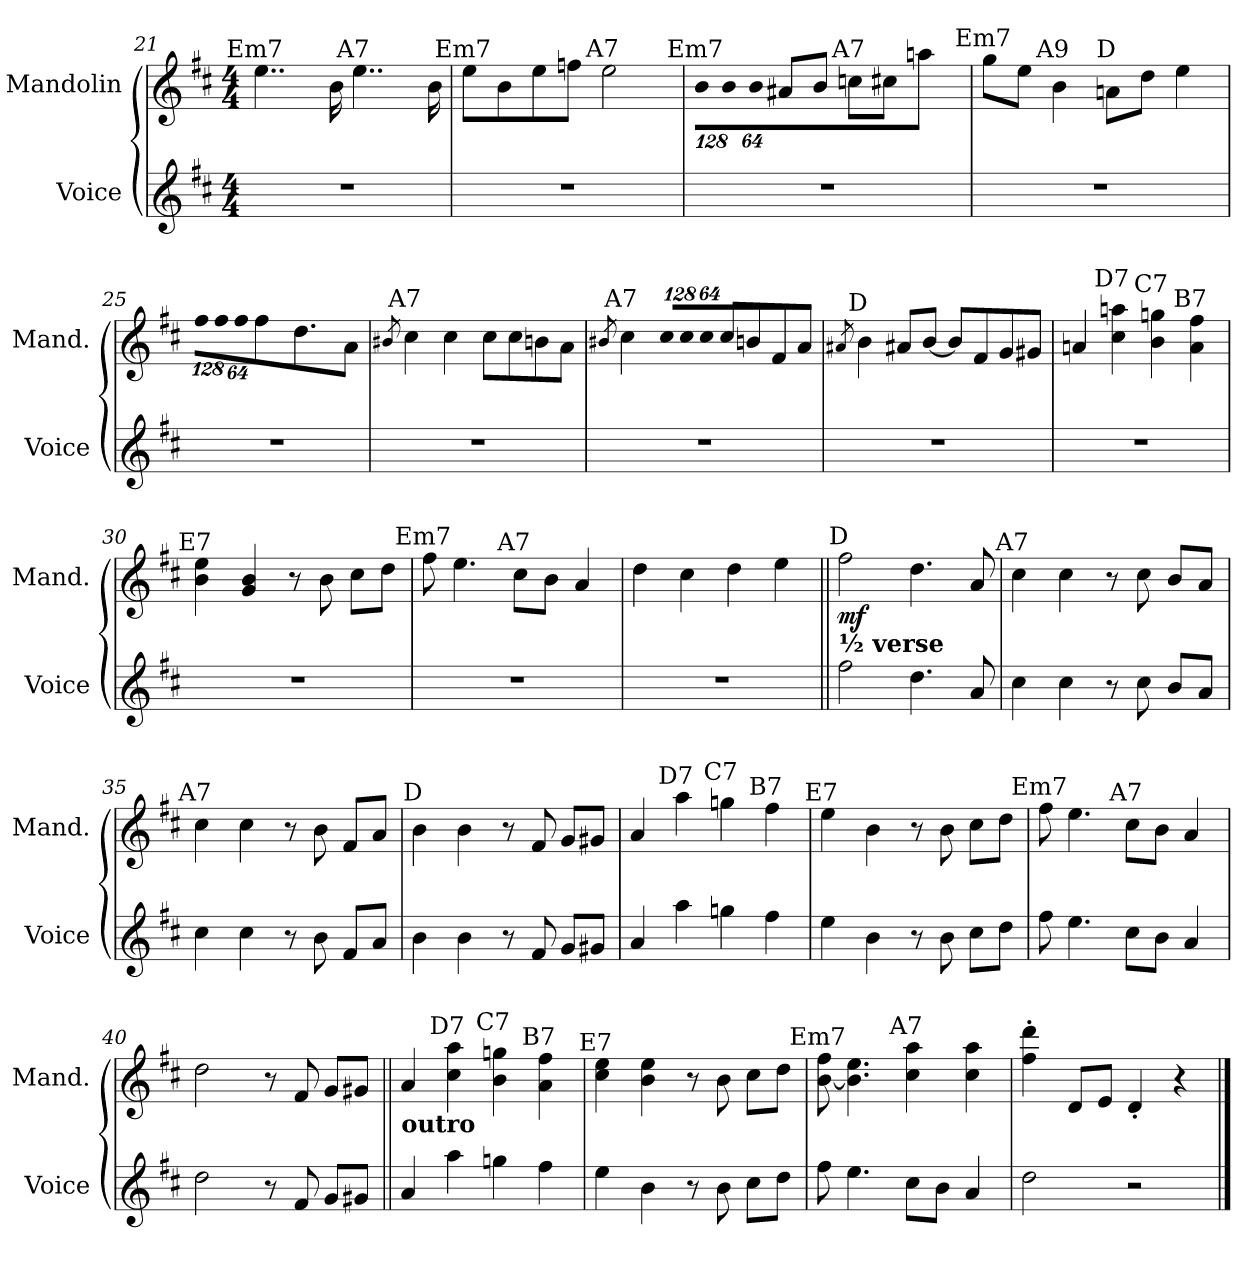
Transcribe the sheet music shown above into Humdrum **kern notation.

**kern	**kern	**dynam
*part2	*part1	*part1
*staff2	*staff1	*staff1
*I"Voice	*I"Mandolin	*
*I'Voice	*I'Mand.	*
!!LO:LB:g=z
*clefG2	*clefG2	*
*k[f#c#]	*k[f#c#]	*
*D:	*D:	*
*M4/4	*M4/4	*
=21	=21	=21
!	!LO:TX:a:cj:t=Em7	!
1r	4..eei\	.
.	16bi\	.
!	!LO:TX:a:cj:t=A7	!
.	4..eei\	.
.	16bi\	.
=22	=22	=22
!	!LO:TX:a:cj:t=Em7	!
1r	8eei\L	.
.	8bi\	.
.	8eei\	.
.	8ffni\J	.
!	!LO:TX:a:cj:t=A7	!
.	2eei\	.
=23	=23	=23
*	*Xbrackettup	*
!	!LO:TX:a:cj:t=Em7	!
!	!LO:N:vis=8	!
1r	1024%85bi\L	.
!	!LO:N:vis=8	!
.	1024%85bi\	.
!	!LO:N:vis=8	!
.	512%43bi\J	.
.	8a#Xi/L	.
.	8bi/J	.
!	!LO:TX:a:cj:t=A7	!
.	8ccni\L	.
.	8cc#Xi\J	.
.	4aani\	.
=24	=24	=24
!	!LO:TX:a:cj:t=Em7	!
1r	8ggi\L	.
.	8eei\J	.
!	!LO:TX:a:cj:t=A9	!
.	4bi\	.
!	!LO:TX:a:cj:t=D	!
.	8ani\L	.
.	8ddi\J	.
.	4eei\	.
!!LO:LB:g=z
=25	=25	=25
!	!LO:N:vis=8	!
1r	1024%85ff#i\L	.
!	!LO:N:vis=8	!
.	1024%85ff#i\	.
!	!LO:N:vis=8	!
.	512%43ff#i\J	.
.	4ff#i\	.
.	4.ddi\	.
.	8ai/	.
=26	=26	=26
.	8qb#Xi/	.
!	!LO:TX:a:cj:t=A7	!
1r	4cc#i\	.
.	4cc#i\	.
.	8cc#i\L	.
.	8cc#i\	.
.	8bni\	.
.	8ai\J	.
=27	=27	=27
.	8qb#Xi/	.
!	!LO:TX:a:cj:t=A7	!
1r	4cc#i\	.
!	!LO:N:vis=8	!
.	1024%85cc#i\L	.
!	!LO:N:vis=8	!
.	1024%85cc#i\	.
!	!LO:N:vis=8	!
.	512%43cc#i\J	.
.	8cc#i/L	.
.	8bni/	.
.	8f#i/	.
.	8ai/J	.
=28	=28	=28
.	8qa#Xi/	.
!	!LO:TX:a:cj:t=D	!
1r	4bi\	.
.	8a#i/L	.
.	[<8bi/J	.
.	8bi/L]	.
.	8f#i/	.
.	8gi/	.
.	8g#Xi/J	.
!!LO:PB:g=z
=29	=29	=29
1r	4ani/	.
!	!LO:TX:a:cj:t=D7	!
.	4cc#i\ 4aani	.
!	!LO:TX:a:cj:t=C7	!
.	4bi\ 4ggni	.
!	!LO:TX:a:cj:t=B7	!
.	4ai\ 4ff#i	.
=30	=30	=30
!	!LO:TX:a:cj:t=E7	!
1r	4bi\ 4eei	.
.	4gi/ 4bi	.
.	8r	.
.	8bi\	.
.	8cc#i\L	.
.	8ddi\J	.
=31	=31	=31
!	!LO:TX:a:cj:t=Em7	!
1r	8ff#i\	.
.	4.eei\	.
!	!LO:TX:a:cj:t=A7	!
.	8cc#i\L	.
.	8bi\J	.
.	4ai/	.
=32	=32	=32
1r	4ddi\	.
.	4cc#i\	.
.	4ddi\	.
.	4eei\	.
!!LO:LB:g=z
=33||	=33||	=33||
!	!LO:TX:b:B:t=½ verse	!
!	!LO:TX:a:cj:t=D	!
2ff#i\	2ff#i\	mf
4.ddi\	4.ddi\	.
8ai/	8ai/	.
=34	=34	=34
!	!LO:TX:a:cj:t=A7	!
4cc#i\	4cc#i\	.
4cc#i\	4cc#i\	.
8r	8r	.
8cc#i\	8cc#i\	.
8bi/L	8bi/L	.
8ai/J	8ai/J	.
=35	=35	=35
!	!LO:TX:a:cj:t=A7	!
4cc#i\	4cc#i\	.
4cc#i\	4cc#i\	.
8r	8r	.
8bi\	8bi\	.
8f#i/L	8f#i/L	.
8ai/J	8ai/J	.
=36	=36	=36
!	!LO:TX:a:cj:t=D	!
4bi\	4bi\	.
4bi\	4bi\	.
8r	8r	.
8f#i/	8f#i/	.
8gi/L	8gi/L	.
8g#Xi/J	8g#Xi/J	.
!!LO:LB:g=z
=37	=37	=37
4ai/	4ai/	.
!	!LO:TX:a:cj:t=D7	!
4aai\	4aai\	.
!	!LO:TX:a:cj:t=C7	!
4ggni\	4ggni\	.
!	!LO:TX:a:cj:t=B7	!
4ff#i\	4ff#i\	.
=38	=38	=38
!	!LO:TX:a:cj:t=E7	!
4eei\	4eei\	.
4bi\	4bi\	.
8r	8r	.
8bi\	8bi\	.
8cc#i\L	8cc#i\L	.
8ddi\J	8ddi\J	.
=39	=39	=39
!	!LO:TX:a:cj:t=Em7	!
8ff#i\	8ff#i\	.
4.eei\	4.eei\	.
!	!LO:TX:a:cj:t=A7	!
8cc#i\L	8cc#i\L	.
8bi\J	8bi\J	.
4ai/	4ai/	.
=40	=40	=40
2ddi\	2ddi\	.
8r	8r	.
8f#i/	8f#i/	.
8gi/L	8gi/L	.
8g#Xi/J	8g#Xi/J	.
!!LO:LB:g=z
=41||	=41||	=41||
!	!LO:TX:b:B:t=outro	!
4ai/	4ai/	.
!	!LO:TX:a:cj:t=D7	!
4aai\	4cc#i\ 4aai	.
!	!LO:TX:a:cj:t=C7	!
4ggni\	4bi\ 4ggni	.
!	!LO:TX:a:cj:t=B7	!
4ff#i\	4ai\ 4ff#i	.
=42	=42	=42
!	!LO:TX:a:cj:t=E7	!
4eei\	4cc#i\ 4eei	.
4bi\	4bi\ 4eei	.
8r	8r	.
8bi\	8bi\	.
8cc#i\L	8cc#i\L	.
8ddi\J	8ddi\J	.
=43	=43	=43
!	!LO:TX:a:cj:t=Em7	!
8ff#i\	[<8bi\ 8ff#i	.
4.eei\	4.bi\] 4.eei	.
!	!LO:TX:a:cj:t=A7	!
8cc#i\L	4cc#i\ 4aai	.
8bi\J	.	.
4ai/	4cc#i\ 4aai	.
=44	=44	=44
2ddi\	4ff#i\' 4dddi'	.
.	8di/L	.
.	8ei/J	.
2r	4d'i/	.
.	4r	.
==	==	==
*-	*-	*-
